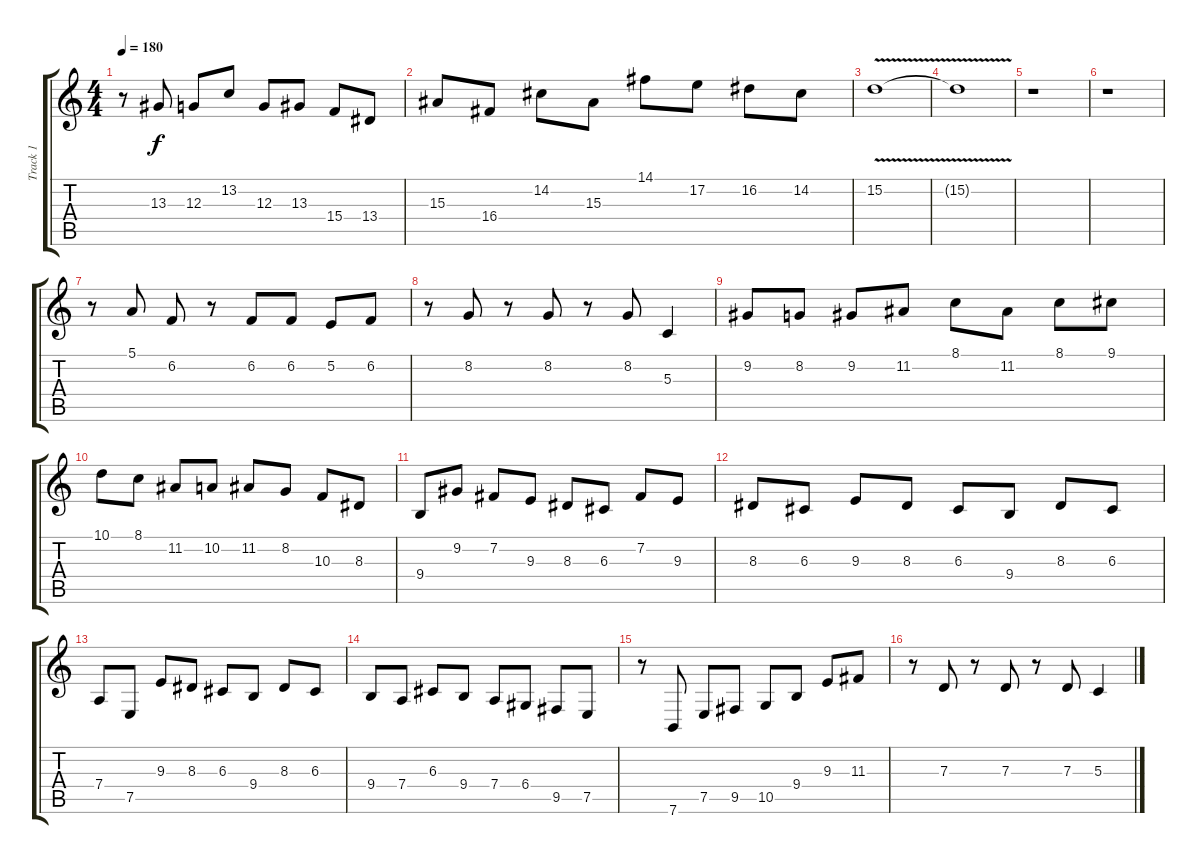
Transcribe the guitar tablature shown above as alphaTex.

\track ("Track 1" "Track 1") {instrument violin}
\staff {score tabs}
\tuning (E4 B3 G3 D3 A2 E2) {hide}
\ts (4 4)
\tempo 180
\clef g2
\ks c
r.8{dy f} 13.3.8 12.3.8 13.2.8 12.3.8 13.3.8 15.4.8 13.4.8 |
15.3.8 16.4.8 14.2.8 15.3.8 14.1.8 17.2.8 16.2.8 14.2.8 |
15.2{v}.1 |
15.2{t}.1{volume 0} |
r.1{volume 13} |
r.1 |
r.8 5.1.8 6.2.8 r.8 6.2.8 6.2.8 5.2.8 6.2.8 |
r.8 8.2.8 r.8 8.2.8 r.8 8.2.8 5.3.4 |
9.2.8 8.2.8 9.2.8 11.2.8 8.1.8 11.2.8 8.1.8 9.1.8 |
10.1.8 8.1.8 11.2.8 10.2.8 11.2.8 8.2.8 10.3.8 8.3.8 |
9.4.8 9.2.8 7.2.8 9.3.8 8.3.8 6.3.8 7.2.8 9.3.8 |
8.3.8 6.3.8 9.3.8 8.3.8 6.3.8 9.4.8 8.3.8 6.3.8 |
7.4.8 7.5.8 9.3.8 8.3.8 6.3.8 9.4.8 8.3.8 6.3.8 |
9.4.8 7.4.8 6.3.8 9.4.8 7.4.8 6.4.8 9.5.8 7.5.8 |
r.8 7.6.8 7.5.8 9.5.8 10.5.8 9.4.8 9.3.8 11.3.8 |
r.8 7.3.8 r.8 7.3.8 r.8 7.3.8 5.3.4
